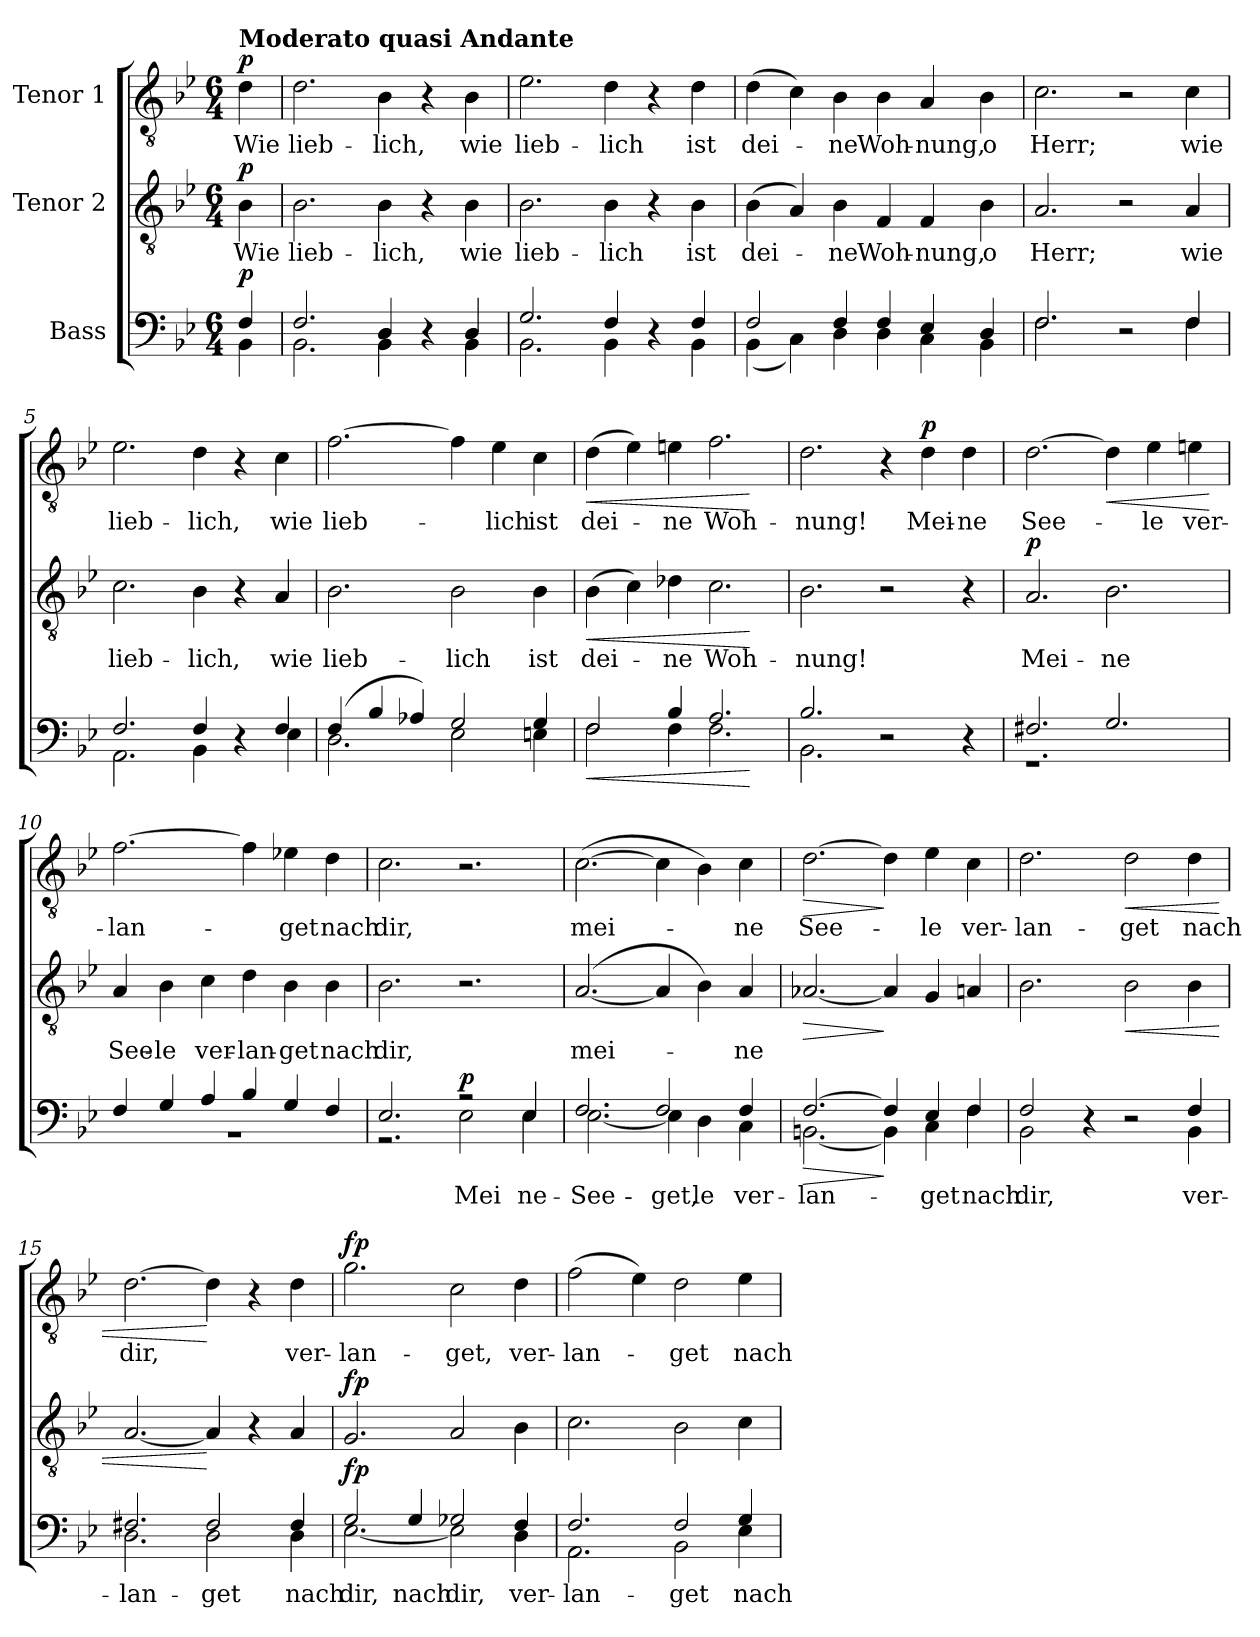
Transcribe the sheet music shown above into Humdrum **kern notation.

**kern	**text	**dynam	**kern	**text	**dynam	**kern	**text	**dynam
*part3	*part3	*part3	*part2	*part2	*part2	*part1	*part1	*part1
*staff3	*staff3	*staff3	*staff2	*staff2	*staff2	*staff1	*staff1	*staff1
*I"Bass	*	*	*I"Tenor 2	*	*	*I"Tenor 1	*	*
*clefF4	*	*	*clefGv2	*	*	*clefGv2	*	*
*k[b-e-]	*	*	*k[b-e-]	*	*	*k[b-e-]	*	*
*M6/4	*	*	*M6/4	*	*	*M6/4	*	*
=	=	=	=	=	=	=	=	=
*^	*	*	*	*	*	*	*	*
!	!	!	!	!	!	!	!LO:TX:a:B:t=Moderato quasi Andante	!	!
!	!	!	!LO:DY:a	!	!LO:LY:b	!LO:DY:a	!	!LO:LY:b	!LO:DY:a
4F/	4BB-\	.	p	4B-\	Wie	p	4d\	Wie	p
=1	=1	=1	=1	=1	=1	=1	=1	=1	=1
!	!	!	!	!	!LO:LY:b	!	!	!LO:LY:b	!
2.F/	2.BB-\	.	.	2.B-\	lieb-	.	2.d\	lieb-	.
!	!	!	!	!	!LO:LY:b	!	!	!LO:LY:b	!
4D/	4BB-\	.	.	4B-\	-lich,	.	4B-\	-lich,	.
4r	4ryy	.	.	4r	.	.	4r	.	.
!	!	!	!	!	!LO:LY:b	!	!	!LO:LY:b	!
4D/	4BB-\	.	.	4B-\	wie	.	4B-\	wie	.
=2	=2	=2	=2	=2	=2	=2	=2	=2	=2
!	!	!	!	!	!LO:LY:b	!	!	!LO:LY:b	!
2.G/	2.BB-\	.	.	2.B-\	lieb-	.	2.e-\	lieb-	.
!	!	!	!	!	!LO:LY:b	!	!	!LO:LY:b	!
4F/	4BB-\	.	.	4B-\	-lich	.	4d\	-lich	.
4r	4ryy	.	.	4r	.	.	4r	.	.
!	!	!	!	!	!LO:LY:b	!	!	!LO:LY:b	!
4F/	4BB-\	.	.	4B-\	ist	.	4d\	ist	.
=3	=3	=3	=3	=3	=3	=3	=3	=3	=3
!	!	!	!	!	!LO:LY:b	!	!	!LO:LY:b	!
2F/	(4BB-\	.	.	(4B-\	dei-	.	(4d\	dei-	.
.	4C\)	.	.	4A/)	.	.	4c\)	.	.
!	!	!	!	!	!LO:LY:b	!	!	!LO:LY:b	!
4F/	4D\	.	.	4B-\	-ne	.	4B-\	-ne	.
!	!	!	!	!	!LO:LY:b	!	!	!LO:LY:b	!
4F/	4D\	.	.	4F/	Woh-	.	4B-\	Woh-	.
!	!	!	!	!	!LO:LY:b	!	!	!LO:LY:b	!
4E-/	4C\	.	.	4F/	-nung,	.	4A/	-nung,	.
!	!	!	!	!	!LO:LY:b	!	!	!LO:LY:b	!
4D/	4BB-\	.	.	4B-\	o	.	4B-\	o	.
!!LO:LB:g=z
=4	=4	=4	=4	=4	=4	=4	=4	=4	=4
!	!	!	!	!	!LO:LY:b	!	!	!LO:LY:b	!
2.F/	2.F\	.	.	2.A/	Herr;	.	2.c\	Herr;	.
2r	2ryy	.	.	2r	.	.	2r	.	.
!	!	!	!	!	!LO:LY:b	!	!	!LO:LY:b	!
4F/	4F\	.	.	4A/	wie	.	4c\	wie	.
=5	=5	=5	=5	=5	=5	=5	=5	=5	=5
!	!	!	!	!	!LO:LY:b	!	!	!LO:LY:b	!
2.F/	2.AA\	.	.	2.c\	lieb-	.	2.e-\	lieb-	.
!	!	!	!	!	!LO:LY:b	!	!	!LO:LY:b	!
4F/	4BB-\	.	.	4B-\	-lich,	.	4d\	-lich,	.
4r	4ryy	.	.	4r	.	.	4r	.	.
!	!	!	!	!	!LO:LY:b	!	!	!LO:LY:b	!
4F/	4E-\	.	.	4A/	wie	.	4c\	wie	.
=6	=6	=6	=6	=6	=6	=6	=6	=6	=6
!	!	!	!	!	!LO:LY:b	!	!	!LO:LY:b	!
(4F/	2.D\	.	.	2.B-\	lieb-	.	[2.f\	lieb-	.
4B-/	.	.	.	.	.	.	.	.	.
4A-X/)	.	.	.	.	.	.	.	.	.
!	!	!	!	!	!LO:LY:b	!	!	!	!
2G/	2E-\	.	.	2B-\	-lich	.	4f\]	.	.
!	!	!	!	!	!	!	!	!LO:LY:b	!
.	.	.	.	.	.	.	4e-\	-lich	.
!	!	!	!	!	!LO:LY:b	!	!	!LO:LY:b	!
4G/	4En\	.	.	4B-\	ist	.	4c\	ist	.
=7	=7	=7	=7	=7	=7	=7	=7	=7	=7
!	!	!	!LO:HP:b	!	!LO:LY:b	!LO:HP:b	!	!LO:LY:b	!LO:HP:b
2F/	2F\	.	<	(4B-\	dei-	<	(4d\	dei-	<
.	.	.	.	4c\)	.	.	4e-\)	.	.
!	!	!	!	!	!LO:LY:b	!	!	!LO:LY:b	!
4B-/	4F\	.	.	4d-X\	-ne	.	4en\	-ne	.
!	!	!	!	!	!LO:LY:b	!	!	!LO:LY:b	!
2.A/	2.F\	.	.	2.c\	Woh-	.	2.f\	Woh-	.
*v	*v	*	*	*	*	*	*	*	*
.	.	[	.	.	[	.	.	[
=8	=8	=8	=8	=8	=8	=8	=8	=8
*^	*	*	*	*	*	*	*	*
!	!	!	!	!	!LO:LY:b	!	!	!LO:LY:b	!
2.B-/	2.BB-\	.	.	2.B-\	-nung!	.	2.d\	-nung!	.
2r	2ryy	.	.	2r	.	.	4r	.	.
!	!	!	!	!	!	!	!	!LO:LY:b	!LO:DY:a
.	.	.	.	.	.	.	4d\	Mei-	p
!	!	!	!	!	!	!	!	!LO:LY:b	!
4r	4ryy	.	.	4r	.	.	4d\	-ne	.
!!LO:LB:g=z
=9	=9	=9	=9	=9	=9	=9	=9	=9	=9
!	!	!	!LO:DY:a	!	!LO:LY:b	!LO:DY:a	!	!LO:LY:b	!
2.F#X/	1.r	.	p	2.A/	Mei-	p	[2.d\	See-	.
!	!	!	!	!	!LO:LY:b	!	!	!	!LO:HP:b
2.G/	.	.	.	2.B-\	-ne	.	4d\]	.	<
!	!	!	!	!	!	!	!	!LO:LY:b	!
.	.	.	.	.	.	.	4e-\	-le	.
!	!	!	!	!	!	!	!	!LO:LY:b	!
.	.	.	.	.	.	.	4en\	ver-	.
*v	*v	*	*	*	*	*	*	*	*
.	.	.	.	.	.	.	.	[
=10	=10	=10	=10	=10	=10	=10	=10	=10
*^	*	*	*	*	*	*	*	*
!	!	!	!	!	!LO:LY:b	!	!	!LO:LY:b	!
4F/	1.r	.	.	4A/	See-	.	[2.f\	-lan-	.
!	!	!	!	!	!LO:LY:b	!	!	!	!
4G/	.	.	.	4B-\	-le	.	.	.	.
!	!	!	!	!	!LO:LY:b	!	!	!	!
4A/	.	.	.	4c\	ver-	.	.	.	.
!	!	!	!	!	!LO:LY:b	!	!	!	!
4B-/	.	.	.	4d\	-lan-	.	4f\]	.	.
!	!	!	!	!	!LO:LY:b	!	!	!LO:LY:b	!
4G/	.	.	.	4B-\	-get	.	4e-X\	-get	.
!	!	!	!	!	!LO:LY:b	!	!	!LO:LY:b	!
4F/	.	.	.	4B-\	nach	.	4d\	nach	.
=11	=11	=11	=11	=11	=11	=11	=11	=11	=11
!	!	!	!	!	!LO:LY:b	!	!	!LO:LY:b	!
2.E-/	2.r	.	.	2.B-\	dir,	.	2.c\	dir,	.
!	!	!LO:LY:b	!LO:DY:b	!	!	!	!	!	!
2r	2E-\	Mei-	p	2.r	.	.	2.r	.	.
!	!	!LO:LY:b	!	!	!	!	!	!	!
!	!	!LO:LY:b	!	!	!	!	!	!	!
4E-/	4E-\	-ne	.	.	.	.	.	.	.
=12	=12	=12	=12	=12	=12	=12	=12	=12	=12
!	!	!LO:LY:b	!	!	!	!	!	!	!
!	!	!LO:LY:b	!	!	!LO:LY:b	!	!	!LO:LY:b	!
2.F/	[2.E-\	See-	.	([2.A/	mei-	.	([2.c\	mei-	.
!	!	!LO:LY:b	!	!	!	!	!	!	!
2F/	4E-\]	-get,	.	4A/]	.	.	4c\]	.	.
!	!	!LO:LY:b	!	!	!	!	!	!	!
.	4D\	-le	.	4B-\)	.	.	4B-\)	.	.
!	!	!LO:LY:b	!	!	!	!	!	!	!
!	!	!LO:LY:b	!	!	!LO:LY:b	!	!	!LO:LY:b	!
4F/	4C\	ver-	.	4A/	-ne	.	4c\	-ne	.
=13	=13	=13	=13	=13	=13	=13	=13	=13	=13
!	!	!LO:LY:b	!LO:HP:b	!	!	!	!	!	!
!	!	!LO:LY:b	!	!	!	!LO:HP:b	!	!LO:LY:b	!LO:HP:b
[2.F/	[2.BBn\	-lan-	>	[2.A-X/	.	>	[2.d\	See-	>
4F/]	4BB\]	.	]	4A-/]	.	]	4d\]	.	]
!	!	!LO:LY:b	!	!	!	!	!	!	!
!	!	!LO:LY:b	!	!	!	!	!	!LO:LY:b	!
4E-/	4C\	-get	.	4G/	.	.	4e-\	-le	.
!	!	!LO:LY:b	!	!	!	!	!	!LO:LY:b	!
4F/	4F\	nach	.	4An/	.	.	4c\	ver-	.
!!LO:LB:g=z
=14	=14	=14	=14	=14	=14	=14	=14	=14	=14
!	!	!LO:LY:b	!	!	!	!	!	!LO:LY:b	!
2F/	2BB-\	dir,	.	2.B-\	.	.	2.d\	-lan-	.
4r	4ryy	.	.	.	.	.	.	.	.
!	!	!	!	!	!	!LO:HP:b	!	!LO:LY:b	!LO:HP:b
2r	2ryy	.	.	2B-\	.	<	2d\	-get	<
!	!	!LO:LY:b	!	!	!	!	!	!LO:LY:b	!
4F/	4BB-\	ver-	.	4B-\	.	.	4d\	nach	.
=15	=15	=15	=15	=15	=15	=15	=15	=15	=15
!	!	!LO:LY:b	!	!	!	!	!	!LO:LY:b	!
2.F#X/	2.D\	-lan-	.	[2.A/	.	.	[2.d\	dir,	.
!	!	!LO:LY:b	!	!	!	!	!	!	!
2F#/	2D\	-get	.	4A/]	.	[	4d\]	.	[
.	.	.	.	4r	.	.	4r	.	.
!	!	!LO:LY:b	!	!	!	!	!	!LO:LY:b	!
4F#/	4D\	nach	.	4A/	.	.	4d\	ver-	.
=16	=16	=16	=16	=16	=16	=16	=16	=16	=16
!	!	!LO:LY:b	!	!	!	!	!	!	!
!	!	!LO:LY:b	!LO:DY:a	!	!	!LO:DY:a	!	!LO:LY:b	!LO:DY:a
2G/	[2.E-\	dir,	fp	2.G/	.	fp	2.g\	-lan-	fp
!	!	!LO:LY:b	!	!	!	!	!	!	!
4G/	.	nach	.	.	.	.	.	.	.
!	!	!LO:LY:b	!	!	!	!	!	!LO:LY:b	!
2G-X/	2E-\]	dir,	.	2A/	.	.	2c\	-get,	.
!	!	!LO:LY:b	!	!	!	!	!	!LO:LY:b	!
4F/	4D\	ver-	.	4B-\	.	.	4d\	ver-	.
=17	=17	=17	=17	=17	=17	=17	=17	=17	=17
!	!	!LO:LY:b	!	!	!	!	!	!LO:LY:b	!
2.F/	2.AA\	-lan-	.	2.c\	.	.	(2f\	-lan-	.
.	.	.	.	.	.	.	4e-\)	.	.
!	!	!LO:LY:b	!	!	!	!	!	!LO:LY:b	!
2F/	2BB-\	-get	.	2B-\	.	.	2d\	-get	.
!	!	!LO:LY:b	!	!	!	!	!	!LO:LY:b	!
4G/	4E-\	nach	.	4c\	.	.	4e-\	nach	.
*v	*v	*	*	*	*	*	*	*	*
=	=	=	=	=	=	=	=	=
*-	*-	*-	*-	*-	*-	*-	*-	*-
